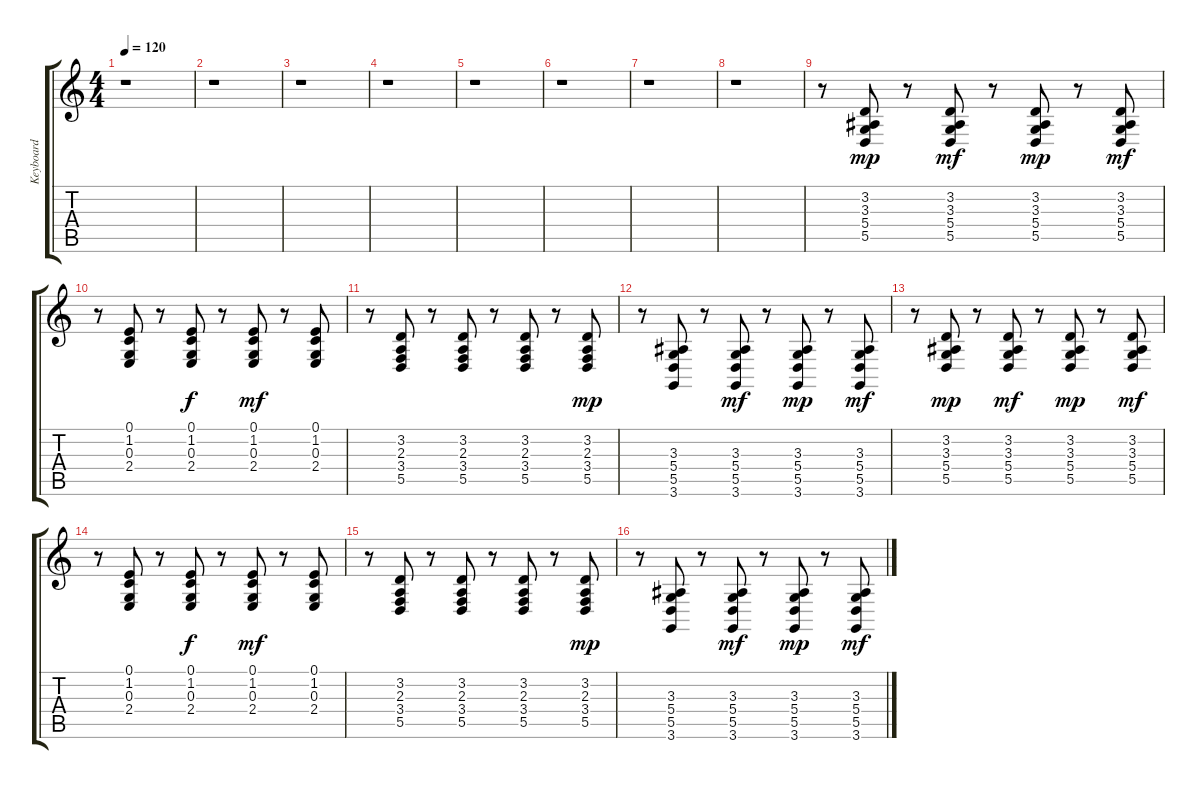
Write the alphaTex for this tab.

\track ("Keyboard" "Keyboard") {instrument tangoaccordion}
\staff {score tabs}
\tuning (E4 B3 G3 D3 A2 E2) {hide}
\ts (4 4)
\tempo 120
\clef g2
\ks c
r.1{dy mp} |
r.1 |
r.1 |
r.1 |
r.1 |
r.1 |
r.1 |
r.1 |
r.8 (3.2 3.3 5.4 5.5).8 r.8 (3.2 3.3 5.4 5.5).8{dy mf} r.8 (3.2 3.3 5.4 5.5).8{dy mp} r.8 (3.2 3.3 5.4 5.5).8{dy mf} |
r.8 (0.1 1.2 0.3 2.4).8 r.8 (0.1 1.2 0.3 2.4).8{dy f} r.8 (0.1 1.2 0.3 2.4).8{dy mf} r.8 (0.1 1.2 0.3 2.4).8 |
r.8 (3.2 2.3 3.4 5.5).8 r.8 (3.2 2.3 3.4 5.5).8 r.8 (3.2 2.3 3.4 5.5).8 r.8 (3.2 2.3 3.4 5.5).8{dy mp} |
r.8 (3.3 5.4 5.5 3.6).8 r.8 (3.3 5.4 5.5 3.6).8{dy mf} r.8 (3.3 5.4 5.5 3.6).8{dy mp} r.8 (3.3 5.4 5.5 3.6).8{dy mf} |
r.8 (3.2 3.3 5.4 5.5).8{dy mp} r.8 (3.2 3.3 5.4 5.5).8{dy mf} r.8 (3.2 3.3 5.4 5.5).8{dy mp} r.8 (3.2 3.3 5.4 5.5).8{dy mf} |
r.8 (0.1 1.2 0.3 2.4).8 r.8 (0.1 1.2 0.3 2.4).8{dy f} r.8 (0.1 1.2 0.3 2.4).8{dy mf} r.8 (0.1 1.2 0.3 2.4).8 |
r.8 (3.2 2.3 3.4 5.5).8 r.8 (3.2 2.3 3.4 5.5).8 r.8 (3.2 2.3 3.4 5.5).8 r.8 (3.2 2.3 3.4 5.5).8{dy mp} |
r.8 (3.3 5.4 5.5 3.6).8 r.8 (3.3 5.4 5.5 3.6).8{dy mf} r.8 (3.3 5.4 5.5 3.6).8{dy mp} r.8 (3.3 5.4 5.5 3.6).8{dy mf}
